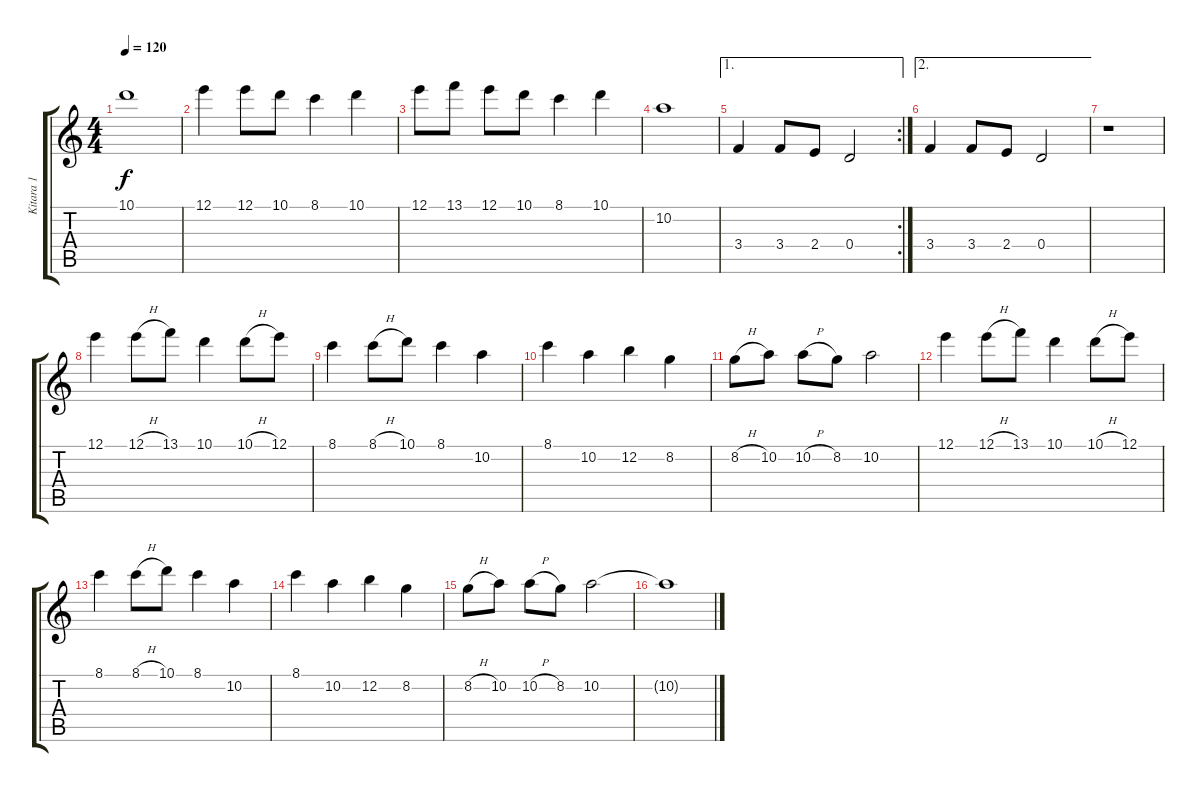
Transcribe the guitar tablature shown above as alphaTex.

\track ("Kitara 1" "Kitara 1") {instrument distortionguitar}
\staff {score tabs}
\tuning (E4 B3 G3 D3 A2 D2) {hide}
\ts (4 4)
\tempo 120
\clef g2
\ks c
10.1.1{dy f} |
12.1.4 12.1.8 10.1.8 8.1.4 10.1.4 |
12.1.8 13.1.8 12.1.8 10.1.8 8.1.4 10.1.4 |
10.2.1 |
\ae 1
\rc 2
3.4.4 3.4.8 2.4.8 0.4.2 |
\ae 2
3.4.4 3.4.8 2.4.8 0.4.2 |
r.1 |
12.1.4 12.1{h}.8 13.1.8 10.1.4 10.1{h}.8 12.1.8 |
8.1.4 8.1{h}.8 10.1.8 8.1.4 10.2.4 |
8.1.4 10.2.4 12.2.4 8.2.4 |
8.2{h}.8 10.2.8 10.2{h}.8 8.2.8 10.2.2 |
12.1.4 12.1{h}.8 13.1.8 10.1.4 10.1{h}.8 12.1.8 |
8.1.4 8.1{h}.8 10.1.8 8.1.4 10.2.4 |
8.1.4 10.2.4 12.2.4 8.2.4 |
8.2{h}.8 10.2.8 10.2{h}.8 8.2.8 10.2.2{volume 0} |
10.2{t}.1
